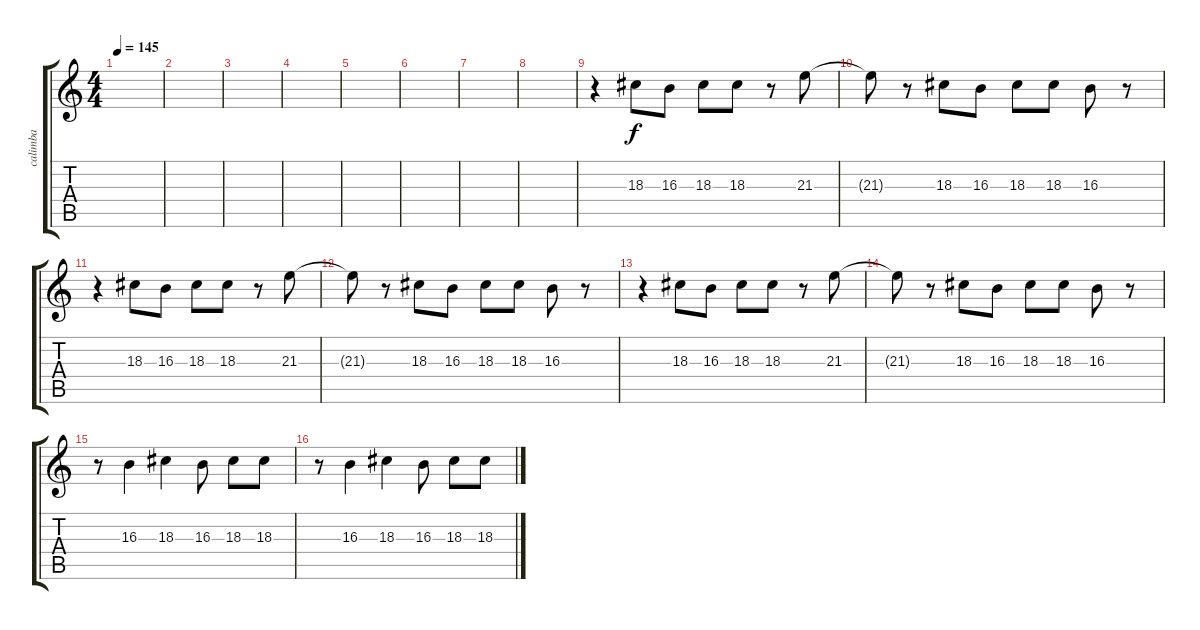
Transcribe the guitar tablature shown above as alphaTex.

\track (" calimba" " calimba") {instrument kalimba}
\staff {score tabs}
\tuning (E4 B3 G3 D3 A2 E2) {hide}
\ts (4 4)
\tempo 145
\clef g2
\ks c
|
|
|
|
|
|
|
|
r.4 18.3.8 16.3.8 18.3.8 18.3.8 r.8 21.3.8 |
21.3{t}.8 r.8 18.3.8 16.3.8 18.3.8 18.3.8 16.3.8 r.8 |
r.4 18.3.8 16.3.8 18.3.8 18.3.8 r.8 21.3.8 |
21.3{t}.8 r.8 18.3.8 16.3.8 18.3.8 18.3.8 16.3.8 r.8 |
r.4 18.3.8 16.3.8 18.3.8 18.3.8 r.8 21.3.8 |
21.3{t}.8 r.8 18.3.8 16.3.8 18.3.8 18.3.8 16.3.8 r.8 |
r.8 16.3.4 18.3.4 16.3.8 18.3.8 18.3.8 |
r.8 16.3.4 18.3.4 16.3.8 18.3.8 18.3.8
